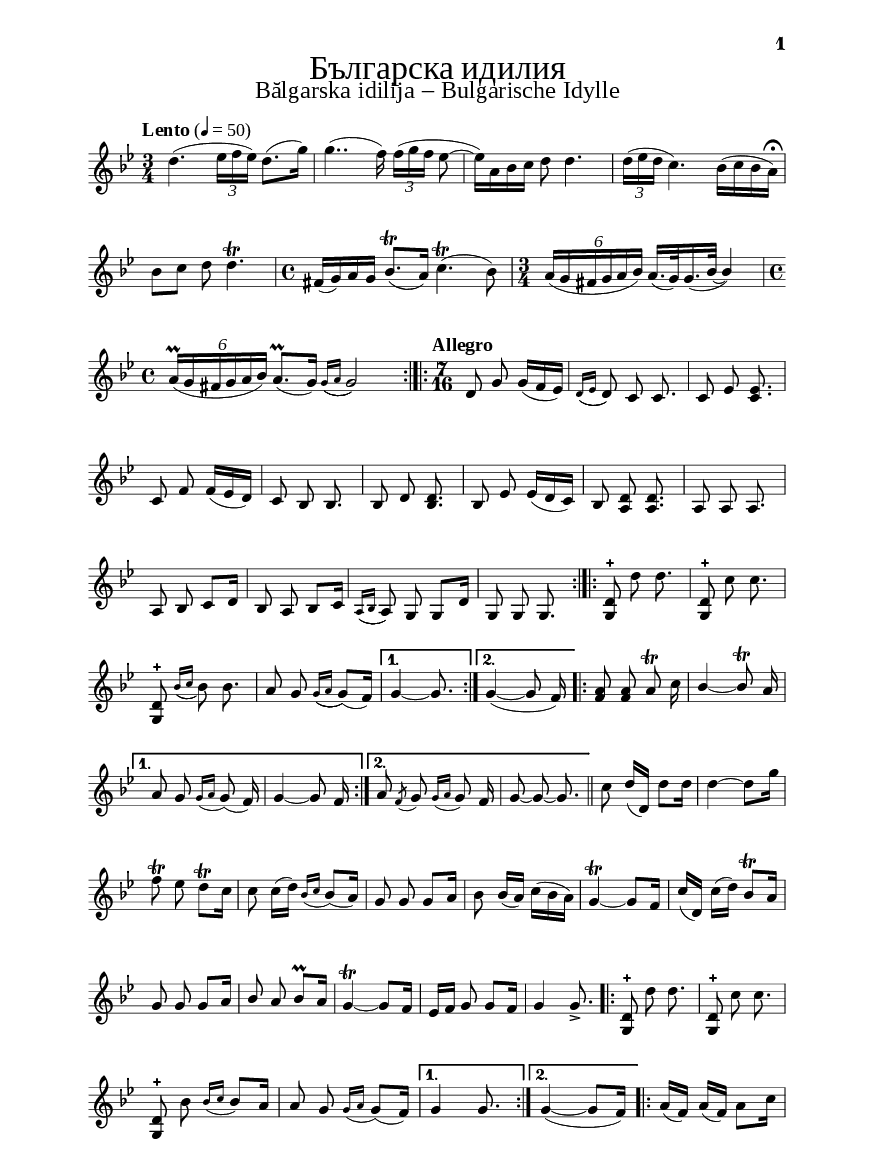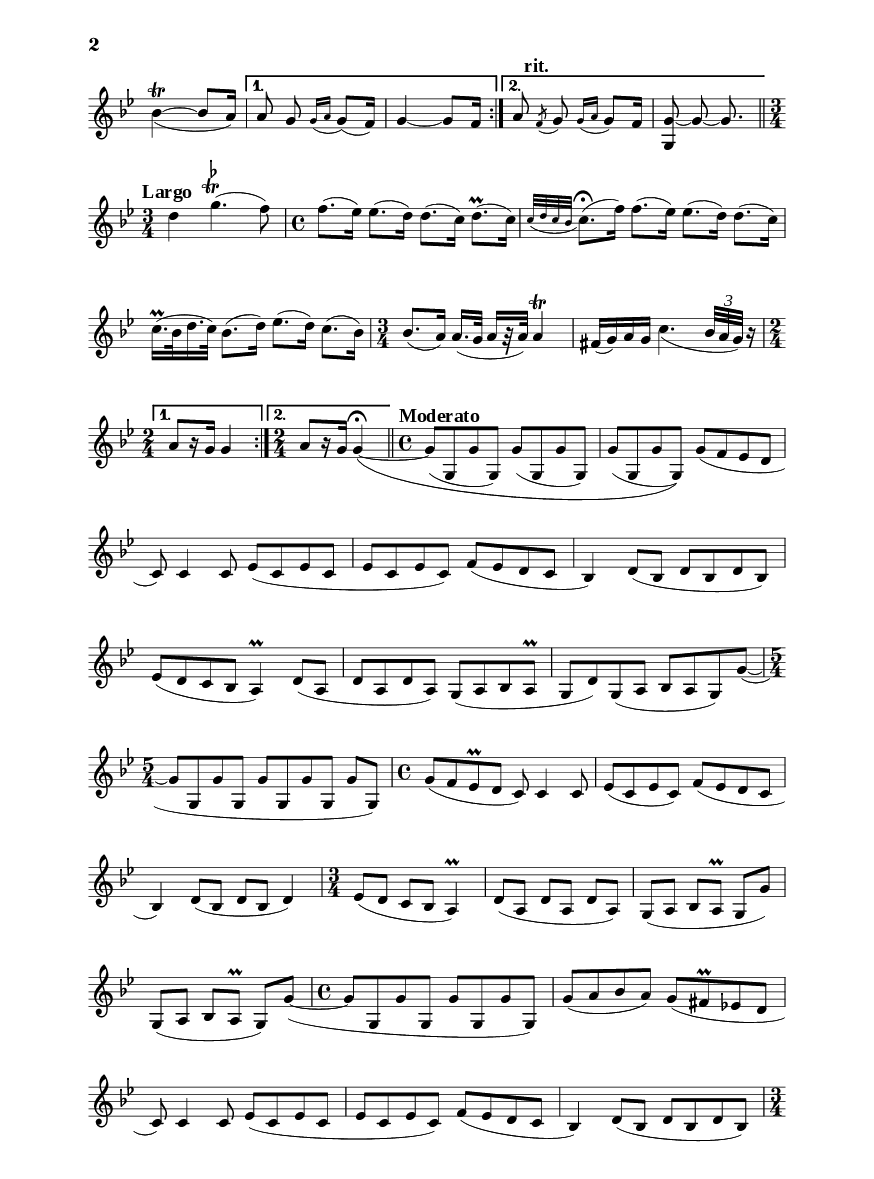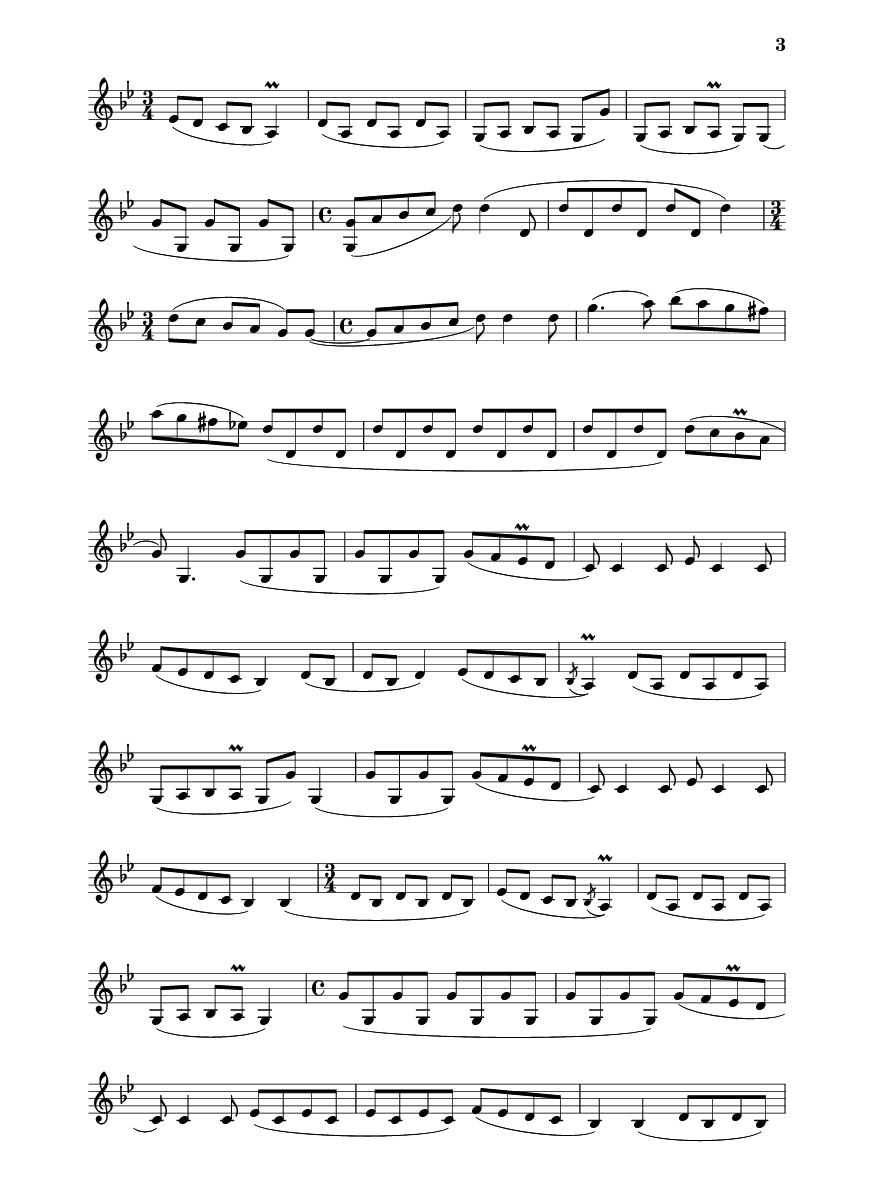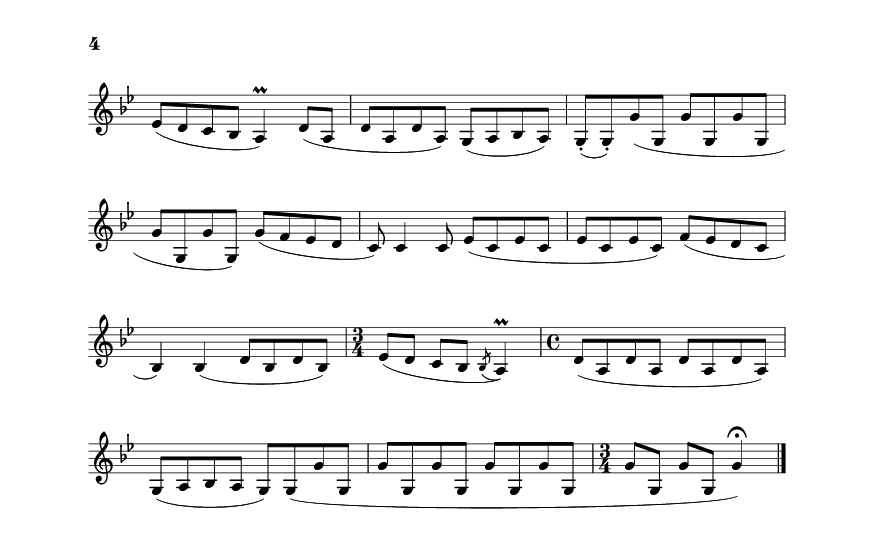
\version "2.24.3"

% include paper part and global functions
\include "include/globals.ily"

\bookpart {
  \label #'ref150
  \tocItem \markup "Българска идилия –  Bălgarska idilija"
  \include "include/bookpart-paper.ily"
  \score {
    \include "include/score-layout.ily"

    \new Voice \relative c' {
      \clef treble
      \key g \minor
      \time 3/4
      \tempoFunc "Lento" 4 "50"
      \autoBeamOff

      d'4.( \tuplet 3/2 { ees16 [f ees]) } d8.([g16]) | \noBreak
      g4..(f16) \tuplet 3/2 { f16( [g f] } ees8~ | \noBreak
      ees16)[a, bes c] d8 d4. | \noBreak
      \tuplet 3/2 { d16( [ees d] } c4.) bes16([c bes a\fermata]) | \break

      bes8 [c] d8 d4.\trill | \noBreak
      \time 4/4 fis,16([g) a g] bes8.\trill([ a16]) c4.\trill( bes8) | \noBreak
      \time 3/4  \tuplet 6/4 { a16([g fis g a bes]) }  a16.([g32) \slurDown g16.(\tieDown bes32~] \stemUp bes4) | \time 4/4 \break

      \tuplet 6/4 { a16\prall([g fis g a bes]) } a8.\prall([g16])  \acciaccatura { g16([ a] } g2) | \bar ":|.|:" \noBreak

      %\set Score.doubleRepeatType = #":|.|:"

      \time 7/16
      \tempo "Allegro"

      d8 g g16([f ees]) | \noBreak
      \acciaccatura { d16([ ees]  } d8) c8 c8. | \noBreak
      c8 ees <c ees>8. | \break
      c8 f f16([ees d]) | \noBreak
      c8 bes bes8. | \noBreak
      bes8 d <bes d>8. | \noBreak
      bes8 ees ees16([d c]) | \noBreak
      bes8 <a d>8 <a d>8. | \noBreak
      a8 a a8. | \break

      a8 bes c[d16] | \noBreak
      bes8 a bes[c16] | \noBreak
      \acciaccatura { a16([ bes]} a8) g g[d'16] | \noBreak
      g,8 g g8. \bar ":|.|:" \noBreak

      \repeat volta 2 {
        <g d'>8\stopped \stemNeutral d''8 d8. | \noBreak
        <g,, d'>8\stopped c'8 c8. | \break

        <g, d'>8\stopped \acciaccatura { bes'16([c] } bes8) bes8. | \noBreak
        a8 g \acciaccatura { g16([a]} g8)([f16]) | \noBreak
      }
      \alternative {
        { g4~ g8. | \noBreak }
        { g4~(g8 f16) | \noBreak }
      }
      \repeat volta 2 {
        <f a>8 <f a> a\trill c16 | \noBreak
        \stemUp bes4~ bes8\trill a16 | \break
      }
      \alternative {
        {
          a8 g \acciaccatura { g16[a]}  g8( f16) | \noBreak
          g4~ g8 f16 | \noBreak
        }
        {
          a8 \acciaccatura { f8 } g \acciaccatura { g16[a] } g8 f16 | \noBreak
          g8~ g~ g8. | \bar "||" \noBreak
        }
      }
      \stemNeutral c8 d16([d,]) d'8[d16] | \noBreak
      \tieUp d4~ d8[g16] | \break

      f8\trill ees d\trill[c16] | \noBreak
      c8 \slurNeutral c16([d]) \acciaccatura { bes16[c] } bes8([a16]) | \noBreak
      g8 g g[a16] | \noBreak
      bes8 bes16([a]) c16([bes a]) | \noBreak
      \tieNeutral g4~\trill g8[f16] | \noBreak
      c'([d,]) c'([d]) bes8\trill[a16] \break

      g8 g g[a16] | \noBreak
      \stemUp bes8 a bes8\prall[a16] | \noBreak
      g4~\trill g8[f16]  | \noBreak
      ees16[f] g8 g[f16] | \noBreak
      g4 g8.\accent | \noBreak
      \repeat volta 2 {
        \stemNeutral <d g,>8\stopped d'8 d8. | \noBreak
        <d, g,>8\stopped c'8 c8. | \break

        <d, g,>8\stopped bes' \acciaccatura { bes16[c] } bes8[a16] | \noBreak
        a8 g \acciaccatura { g16[a] } g8([f16]) | \noBreak
      }
      \alternative {
        { g4 g8. }
        { g4~(g8[f16]) }
      }
      \repeat volta 2 {
        a16([f]) a16([f]) a8[c16] | \break

        \tieUp \slurDown bes4~\trill(bes8[a16])
      }
      \alternative {
        {
          a8 g \acciaccatura { g16[a] } g8([f16]) | \noBreak
          \tieNeutral g4~ g8[f16] | \noBreak
        }
        {
          \once \override Score.MetronomeMark.outside-staff-priority = #599
          \once \override Score.MetronomeMark.X-extent=#'(-1.5 . 0)
          \tempo "rit."
          a8 \acciaccatura { f8 } g \acciaccatura { g16[a] } g8[f16] | \noBreak
          <g g,>8~ g~ g8. \bar "||"  \noBreak
        }
      }
      \time 3/4 \break
      \repeat volta 2 {
        \tempo "Largo"
        \slurNeutral d'4 g4.^\markup{
          \override #'(baseline-skip . 2)
          \column {\flat \musicglyph #"scripts.trill"}

        }(f8) | \noBreak
        \time 4/4 f8.([ees16]) ees8.([d16]) d8.([c16]) d8.\prall([c16]) | \noBreak
        \acciaccatura { c32[d c bes] } c8.\fermata([f16]) f8.([ees16]) ees8.([d16]) d8.([c16]) | \break

        c16.\prall([bes32 d16. c32]) bes8.([d16]) ees8.([d16]) c8.([bes16]) | \noBreak
        \time 3/4 bes8.([a16]) a16.([g32] a16[r32 a32]) a4\trill | \noBreak
        fis16([g) a g] \slurDown c4.( \tuplet 3/2 {bes32[ a g])} r16 | \time 2/4 \break
      }
      \alternative {
        { a8[r16 g16] g4 | \noBreak }
        { \time 2/4 a8[r16 g16] g4\fermata~\( \bar "||"  \noBreak }
      }
      \tempo "Moderato"
      \time 4/4
      g8([g, g' g,]) g'8([g, g' g,]) | \noBreak
      g'8([g, g' g,])\) g'8([f ees d] | \break

      c8) c4 c8 ees8([c ees c] | \noBreak
      ees8[c ees c]) f8([ ees d c] | \noBreak
      bes4) d8([bes] d8[bes d bes]) | \break

      ees8([d c bes] a4\prall) d8([a] | \noBreak
      d8[a d a]) g8([a bes a\prall] | \noBreak
      g[ d') g,( a] bes[a g) g'~(] | \time 5/4 \break

      g[g, g' g,]  g'[g, g' g,] g'[g,]) | \noBreak
      \time 4/4 g'([f ees\prall	 d] c) c4 c8 | \noBreak
      ees([c ees c]) f([ees d c] | \break
      bes4) d8([bes] d8[bes] d4) | \noBreak
      \time 3/4 ees8([d] c[bes] a4\prall) | \noBreak
      d8([a] d8[a] d8[a]) | \noBreak
      g([a] bes[a\prall] g[g']) | \break

      g,([a] bes[a\prall] g[)g'~]( | \noBreak
      \time 4/4 g[g, g' g,] g'[g, g' g,]) | \noBreak
      g'([a bes a]) g([fis\prall ees! d] | \break

      c8) c4 c8 ees([c ees c] | \noBreak
      ees[c ees c]) f([ees d c] | \noBreak
      bes4) d8([bes] d[bes d bes]) | \time 3/4 \break

      ees([d] c[bes] a4\prall) | \noBreak
      d8([a] d[a] d[a]) | \noBreak
      g([a] bes[a] g[g']) | \noBreak
      g,([a] bes[a\prall] g)[g]( | \break

      g'[g,] g'[g,] g'[g,]) | \noBreak
      \time 4/4 <g' g,>([a bes c] d) \slurUp d4( d,8 | \noBreak
      d'[d, d' d,] d'[d,] d'4) | \time 3/4 \break

      d8([c] bes[a] \slurDown g[)g~(] | \noBreak
      \time 4/4 g[a bes c] d) d4 d8 | \noBreak
      \slurNeutral g4.(a8) bes([a g fis]) | \break

      a([g fis ees!]) d([d, d' d,] | \noBreak
      d'[d, d' d,] d'[d, d' d,] | \noBreak
      d'[d, d' d,]) d'([c bes\prall a] | \break

      g) g,4. g'8([g, g' g,] | \noBreak
      g'[g, g' g,]) g'([f ees\prall d] | \noBreak
      c) c4 c8 ees c4 c8 \break

      f([ees d c] bes4) d8([bes] | \noBreak
      d[bes] d4) ees8([d c bes] | \noBreak
      \acciaccatura { bes } a4\prall)
      d8([a] d[a d a]) \break

      g([a bes a\prall] g[g']) g,4( | \noBreak
      g'8[g, g' g,]) g'([f ees\prall d] | \noBreak
      c8) c4  c8 ees c4 c8 | \break

      f([ees d c] bes4) bes( | \noBreak
      \time 3/4 d8[bes] d8[bes] d8[bes]) | \noBreak
      ees([d] c[bes] \acciaccatura { bes } a4\prall)	| \noBreak
      d8([a] d[a] d[a]) | \break

      g([a] bes[a\prall] g4) | \noBreak
      \time 4/4 g'8([g, g' g,] g'[g, g' g,] | \noBreak
      g'[g, g' g,]) g'([f ees\prall d] | \break

      c) c4 c8 ees([c ees c] | \noBreak
      ees[c ees c]) f([ees d c] | \noBreak
      bes4) bes( d8[bes d bes]) | \break

      ees([ d c bes] a4\prall) d8([a] | \noBreak
      d[a d a]) g([a bes a]) | \noBreak
      g\staccato([g\staccato) g'( g,] g'[g, g' g,] | \break

      g'[g, g' g,]) g'([f ees d] | \noBreak
      c) c4 c8 ees([c ees c] | \noBreak
      ees[c ees c]) f([ees d c] | \break

      bes4) bes( d8[bes d bes]) | \noBreak
      \time 3/4 ees([d] c[bes] \acciaccatura { bes } a4\prall) | \noBreak
      \time 4/4 d8([a d a] d[a d a]) | \break

      g([a bes a] g[)g( g' g,] | \noBreak
      g'[g, g' g,] g'[g, g' g,] | \noBreak
      \time 3/4 g'[g,] g'[g,] g'4\fermata) \bar "|."
    }

    \addlyrics {}
    \addlyrics {}

    \header {
      title = \markup \column \normal-text \fontsize #2.5 {
        \center-align
        \line { Българска идилия }
        \vspace #-0.6
        \center-align
        \line \fontsize #-3 { Bălgarska idilija  – Bulgarische Idylle}
        \vspace #-0.8
        \center-align
        \line \fontsize #-3 { " " }
      }
    }

    \midi{}

  } % score


  % include foreign translation(s) of the song
  %\include "../../lyrics/de/lyrics_de_file_name.ly"

} % bookpart
